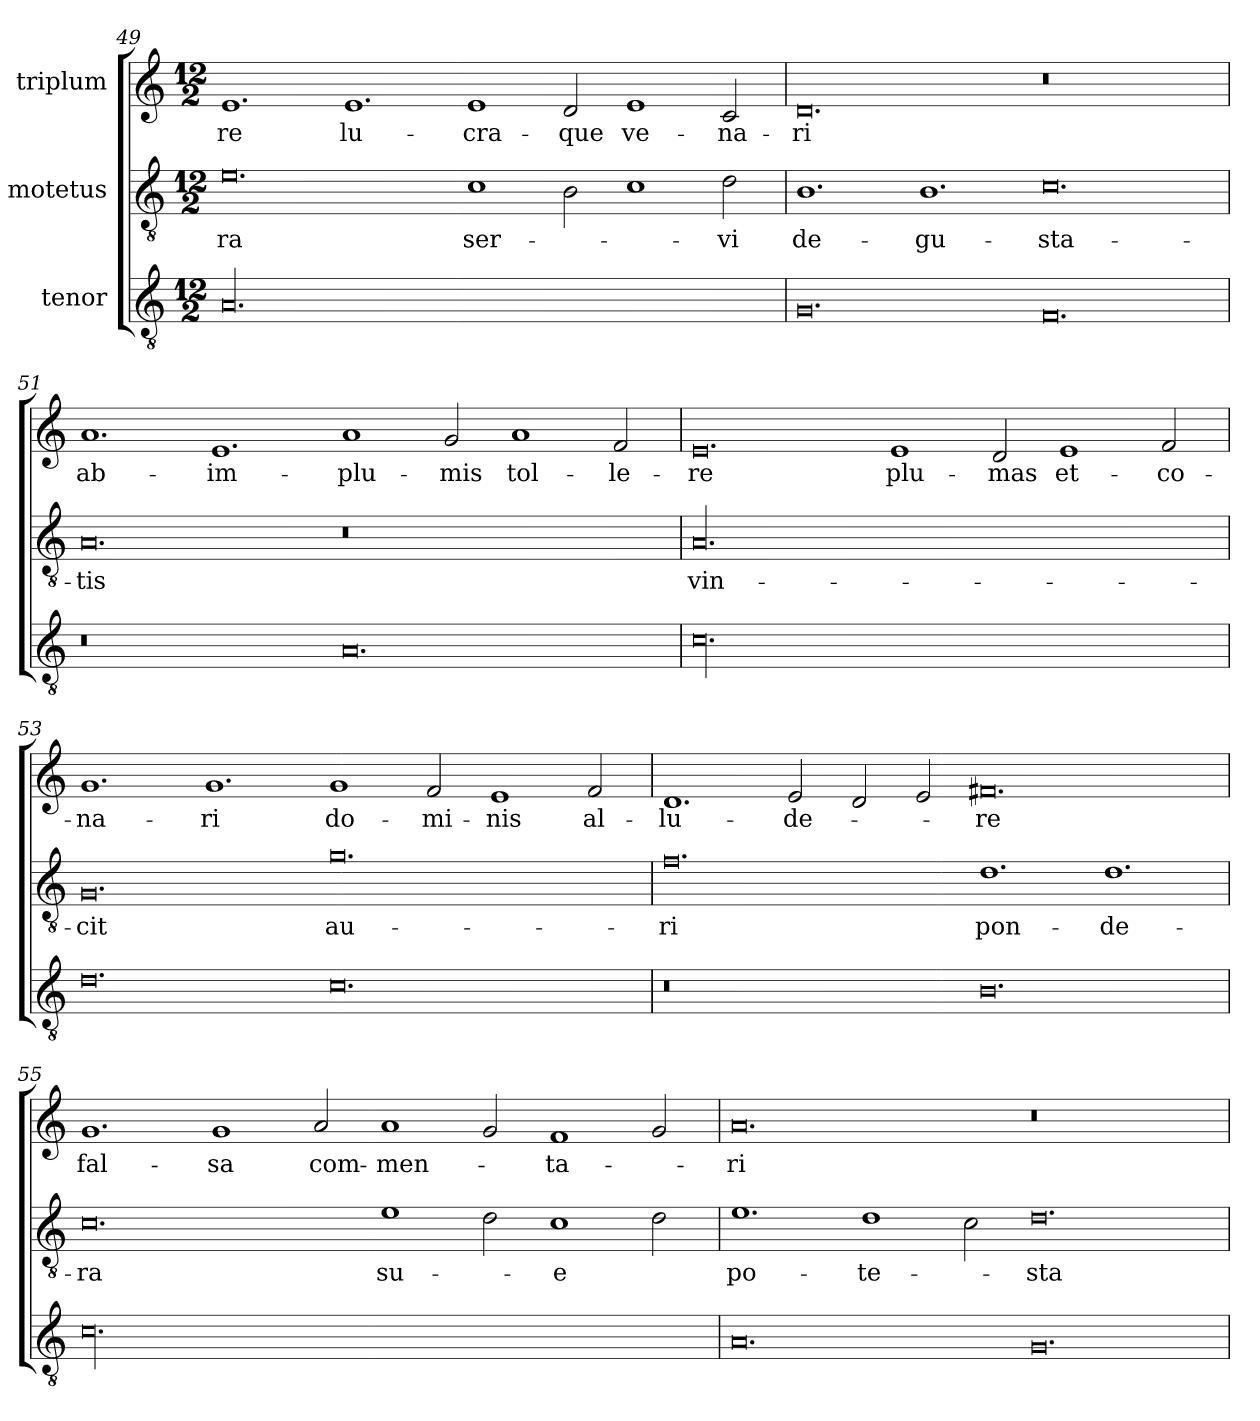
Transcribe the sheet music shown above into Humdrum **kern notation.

**kern	**kern	**text	**kern	**text
*part3	*part2	*part2	*part1	*part1
*staff3	*staff2	*staff2	*staff1	*staff1
*I"tenor	*I"motetus	*	*I"triplum	*
*clefGv2	*clefGv2	*	*clefG2	*
*k[]	*k[]	*	*k[]	*
*C:	*C:	*	*C:	*
*M12/2	*M12/2	*	*M12/2	*
=49	=49	=49	=49	=49
00.A/	0.e\	-ra	1.e/	-re
.	.	.	1.e/	lu-
.	1c\	ser-	1e/	-cra-
.	2B\	.	2d/	-que
.	1c\	.	1e/	ve-
.	2d\	-vi	2c/	-na-
=50	=50	=50	=50	=50
0.G/	1.B\	de-	0.d/	-ri
.	1.B\	-gu-	.	.
0.F/	0.c\	-sta-	0.r	.
=51	=51	=51	=51	=51
0.r	0.A/	-tis	1.a/	ab-
.	.	.	1.e/	im-
0.A/	0.r	.	1a/	-plu-
.	.	.	2g/	-mis
.	.	.	1a/	tol-
.	.	.	2f/	-le-
=52	=52	=52	=52	=52
00.c\	00.A/	vin-	0.e/	-re
.	.	.	1e/	plu-
.	.	.	2d/	-mas
.	.	.	1e/	et-
.	.	.	2f/	co-
=53	=53	=53	=53	=53
0.d\	0.G/	-cit	1.g/	-na-
.	.	.	1.g/	-ri
0.c\	0.g\	au-	1g/	do-
.	.	.	2f/	-mi-
.	.	.	1e/	-nis
.	.	.	2f/	al-
=54	=54	=54	=54	=54
0.r	0.f\	-ri	1.d/	-lu-
.	.	.	2e/	-de-
.	.	.	2d/	.
.	.	.	2e/	.
0.B\	1.d\	pon-	0.f#X/	-re
.	1.d\	-de-	.	.
=55	=55	=55	=55	=55
00.c\	0.c\	-ra	1.g/	fal-
.	.	.	1g/	-sa
.	.	.	2a/	com-
.	1e\	su-	1a/	-men-
.	2d\	.	2g/	.
.	1c\	-e	1f/	-ta-
.	2d\	.	2g/	.
=56	=56	=56	=56	=56
0.A/	1.e\	po-	0.a/	-ri
.	1d\	-te-	.	.
.	2c\	.	.	.
0.G/	0.d\	-sta-	0.r	.
=	=	=	=	=
*-	*-	*-	*-	*-
